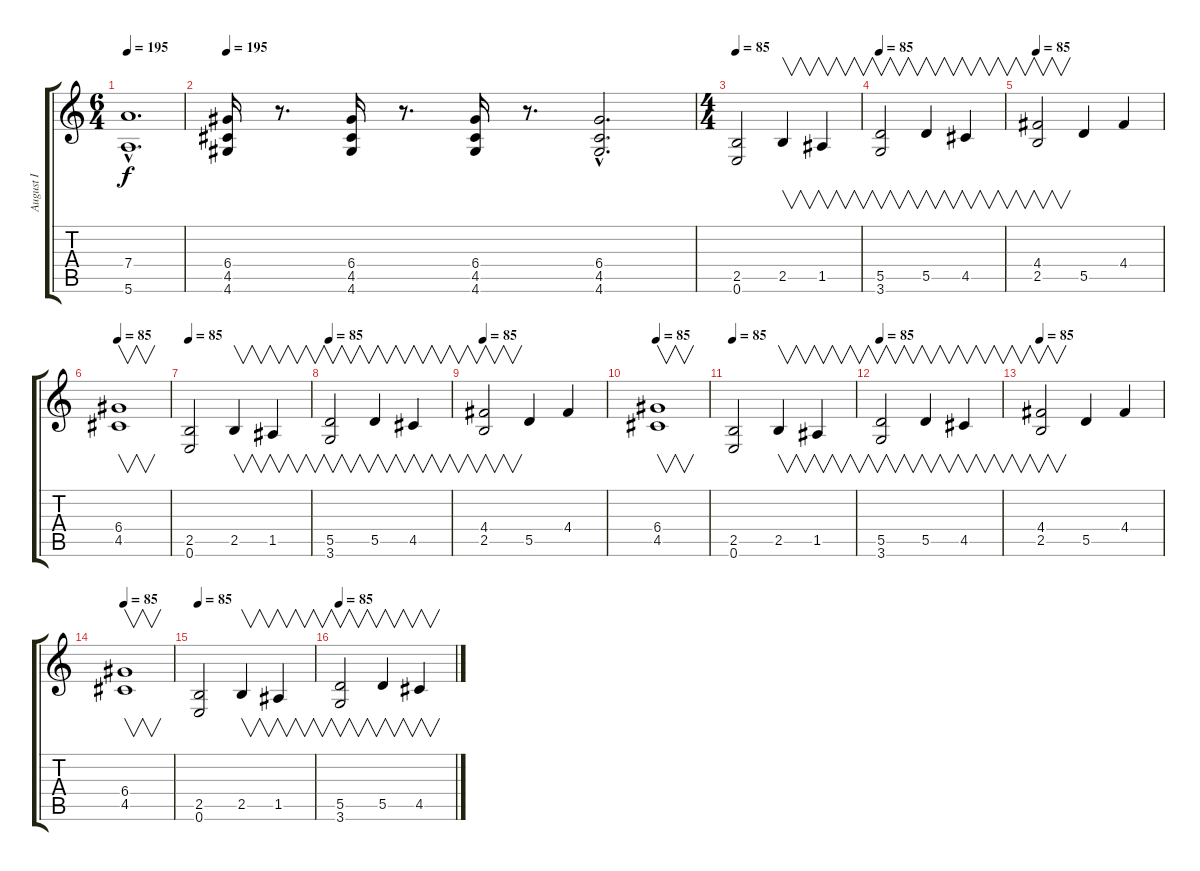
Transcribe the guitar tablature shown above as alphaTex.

\track ("August I" "August I") {instrument distortionguitar}
\staff {score tabs}
\tuning (E4 B3 G3 D3 A2 E2) {hide}
\ts (6 4)
\tempo 195
\clef g2
\ks c
(7.4{hac} 5.6{hac}).1{d dy f} |
\tempo 195
(6.4 4.5 4.6).16 r.8{d} (6.4 4.5 4.6).16 r.8{d} (6.4 4.5 4.6).16 r.8{d} (6.4{hac} 4.5{hac} 4.6{hac}).2{d} |
\ts (4 4)
\tempo 85
(2.5 0.6).2{volume 11 balance 16} 2.5.4{v} 1.5.4{v} |
\tempo 85
(5.5 3.6).2{v} 5.5.4{v} 4.5.4{v} |
\tempo 85
(4.4 2.5).2{v} 5.5.4 4.4.4 |
\tempo 85
(6.4 4.5).1{v} |
\tempo 85
(2.5 0.6).2{volume 11 balance 16} 2.5.4{v} 1.5.4{v} |
\tempo 85
(5.5 3.6).2{v} 5.5.4{v} 4.5.4{v} |
\tempo 85
(4.4 2.5).2{v} 5.5.4 4.4.4 |
\tempo 85
(6.4 4.5).1{v} |
\tempo 85
(2.5 0.6).2{volume 11 balance 16} 2.5.4{v} 1.5.4{v} |
\tempo 85
(5.5 3.6).2{v} 5.5.4{v} 4.5.4{v} |
\tempo 85
(4.4 2.5).2{v} 5.5.4 4.4.4 |
\tempo 85
(6.4 4.5).1{v} |
\tempo 85
(2.5 0.6).2{volume 11 balance 16} 2.5.4{v} 1.5.4{v} |
\tempo 85
(5.5 3.6).2{v} 5.5.4{v} 4.5.4{v}
